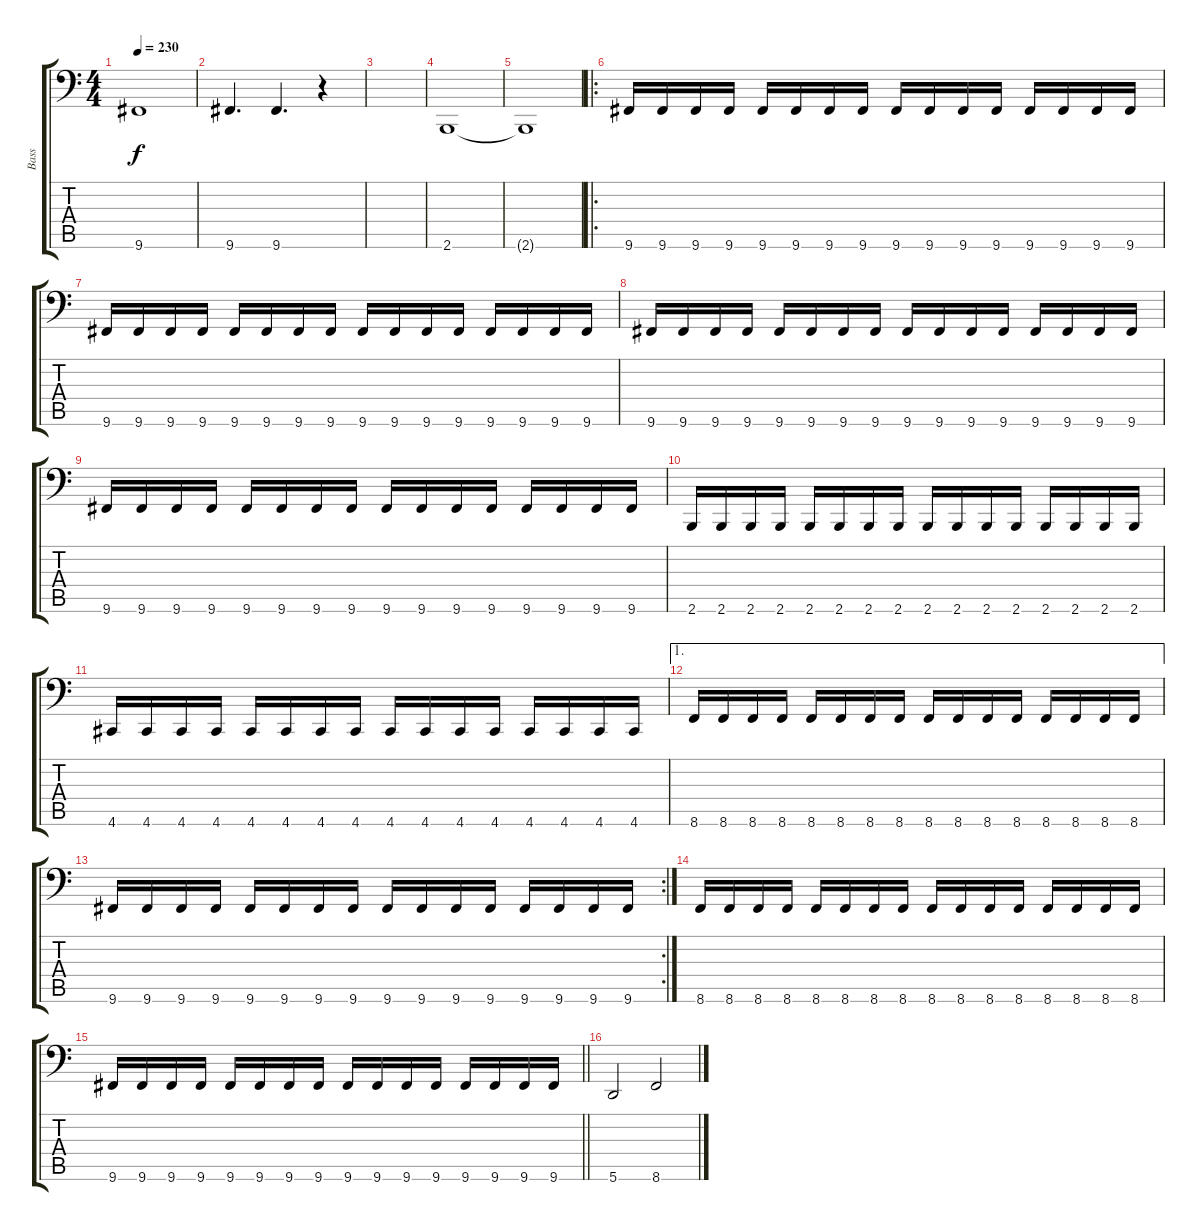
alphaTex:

\track ("Bass" "Bass") {instrument electricbasspick}
\staff {score tabs}
\tuning (B2 Gb2 D2 A1 E1 A0) {hide}
\ts (4 4)
\tempo 230
\clef f4
\ks c
9.6{t}.1{dy f} |
9.6.4{d} 9.6.4{d} r.4 |
|
2.6.1 |
2.6{t}.1 |
\ro
9.6.16 9.6.16 9.6.16 9.6.16 9.6.16 9.6.16 9.6.16 9.6.16 9.6.16 9.6.16 9.6.16 9.6.16 9.6.16 9.6.16 9.6.16 9.6.16 |
9.6.16 9.6.16 9.6.16 9.6.16 9.6.16 9.6.16 9.6.16 9.6.16 9.6.16 9.6.16 9.6.16 9.6.16 9.6.16 9.6.16 9.6.16 9.6.16 |
9.6.16 9.6.16 9.6.16 9.6.16 9.6.16 9.6.16 9.6.16 9.6.16 9.6.16 9.6.16 9.6.16 9.6.16 9.6.16 9.6.16 9.6.16 9.6.16 |
9.6.16 9.6.16 9.6.16 9.6.16 9.6.16 9.6.16 9.6.16 9.6.16 9.6.16 9.6.16 9.6.16 9.6.16 9.6.16 9.6.16 9.6.16 9.6.16 |
2.6.16 2.6.16 2.6.16 2.6.16 2.6.16 2.6.16 2.6.16 2.6.16 2.6.16 2.6.16 2.6.16 2.6.16 2.6.16 2.6.16 2.6.16 2.6.16 |
4.6.16 4.6.16 4.6.16 4.6.16 4.6.16 4.6.16 4.6.16 4.6.16 4.6.16 4.6.16 4.6.16 4.6.16 4.6.16 4.6.16 4.6.16 4.6.16 |
\ae 1
8.6.16 8.6.16 8.6.16 8.6.16 8.6.16 8.6.16 8.6.16 8.6.16 8.6.16 8.6.16 8.6.16 8.6.16 8.6.16 8.6.16 8.6.16 8.6.16 |
\rc 2
9.6.16 9.6.16 9.6.16 9.6.16 9.6.16 9.6.16 9.6.16 9.6.16 9.6.16 9.6.16 9.6.16 9.6.16 9.6.16 9.6.16 9.6.16 9.6.16 |
8.6.16 8.6.16 8.6.16 8.6.16 8.6.16 8.6.16 8.6.16 8.6.16 8.6.16 8.6.16 8.6.16 8.6.16 8.6.16 8.6.16 8.6.16 8.6.16 |
\barLineRight lightlight
9.6.16 9.6.16 9.6.16 9.6.16 9.6.16 9.6.16 9.6.16 9.6.16 9.6.16 9.6.16 9.6.16 9.6.16 9.6.16 9.6.16 9.6.16 9.6.16 |
5.6.2 8.6.2
